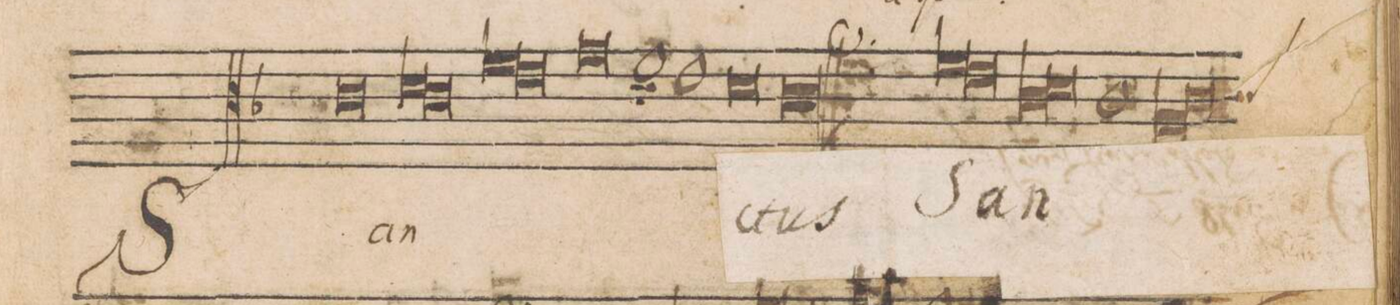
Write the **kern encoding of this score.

**kern	**text
*I"TENOR	*
*clefC4	*
*k[b-]	*
*met(C|)	*
*M2/1	*
*stria6	*
0c	San-
=2-	=2-
*lig	*
1d	.
1c	.
*Xlig	*
=3-	=3-
*lig	*
1f	.
1e	.
*Xlig	*
=4-	=4-
0g	.
=5-	=5-
1f	.
1e	.
=6-	=6-
0d	.
=7-	=7-
0cl\	-ctus
=8||-	=8||-
*lig	*
1f	San-
1e	.
*Xlig	*
=9-	=9-
*lig	*
1c	.
1d	.
*Xlig	*
=10-	=10-
1c	.
*lig	*
1A	.
=11-	=11-
1c	.
*Xlig	*
*custos:c	*
*-	*-
